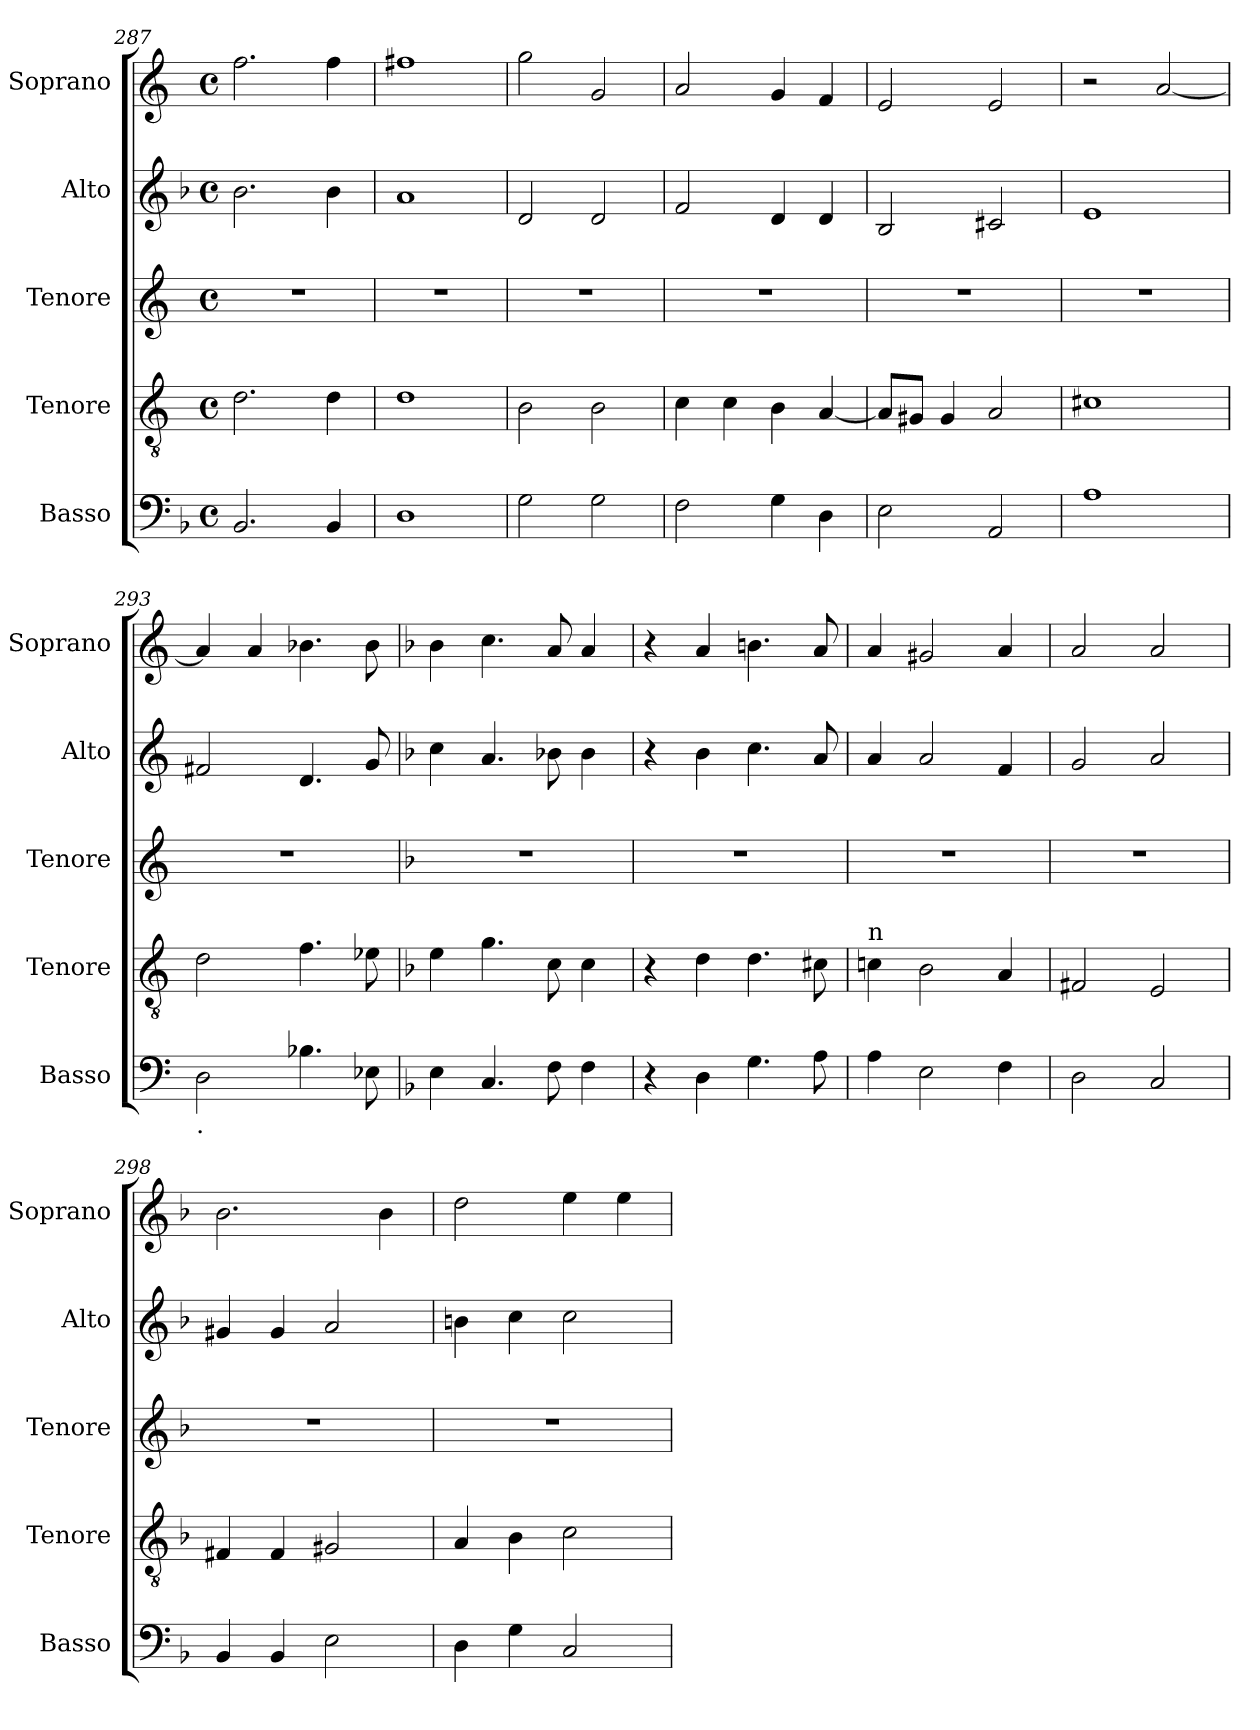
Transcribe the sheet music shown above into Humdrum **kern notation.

**kern	**kern	**kern	**kern	**kern
*part5	*part4	*part3	*part2	*part1
*staff5	*staff4	*staff3	*staff2	*staff1
*I"Basso	*I"Tenore	*I"Tenore	*I"Alto	*I"Soprano
*I'Basso	*I'Tenore	*I'Tenore	*I'Alto	*I'Soprano
*clefF4	*clefGv2	*clefG2	*clefG2	*clefG2
*k[b-]	*k[]	*k[]	*k[b-]	*k[]
*F:	*C:	*C:	*F:	*C:
*M4/4	*M4/4	*M4/4	*M4/4	*M4/4
*met(c)	*met(c)	*met(c)	*met(c)	*met(c)
=287	=287	=287	=287	=287
2.BB-/	2.d\	1r	2.b-\	2.ff\
4BB-/	4d\	.	4b-\	4ff\
=288	=288	=288	=288	=288
1D	1d	1r	1a	1ff#X
=289	=289	=289	=289	=289
2G\	2B\	1r	2d/	2gg\
2G\	2B\	.	2d/	2g/
=290	=290	=290	=290	=290
2F\	4c\	1r	2f/	2a/
.	4c\	.	.	.
4G\	4B\	.	4d/	4g/
4D\	[<4A/	.	4d/	4f/
=291	=291	=291	=291	=291
2E\	8A/L]	1r	2B-/	2e/
.	8G#X/J	.	.	.
.	4G#/	.	.	.
2AA/	2A/	.	2c#X/	2e/
=292	=292	=292	=292	=292
1A	1c#X	1r	1e	2r
.	.	.	.	[<2a/
!!LO:PB:g=z
=293	=293	=293	=293	=293
*k[]	*	*	*k[]	*
*C:	*	*	*C:	*
!LO:TX:b:t=.	!	!	!	!
2D\	2d\	1r	2f#X/	4a/]
.	.	.	.	4a/
4.B-X\	4.f\	.	4.d/	4.b-X\
8E-X\	8e-X\	.	8g/	8b-\
=294	=294	=294	=294	=294
*k[b-]	*k[b-]	*k[b-]	*k[b-]	*k[b-]
*F:	*F:	*F:	*F:	*F:
4E\	4e\	1r	4cc\	4b-\
4.C/	4.g\	.	4.a/	4.cc\
8F\	8c\	.	8b-X\	8a/
4F\	4c\	.	4b-\	4a/
=295	=295	=295	=295	=295
4r	4r	1r	4r	4r
4D\	4d\	.	4b-\	4a/
4.G\	4.d\	.	4.cc\	4.bn\
8A\	8c#X\	.	8a/	8a/
=296	=296	=296	=296	=296
!	!LO:TX:a:t=n	!	!	!
4A\	4cn\	1r	4a/	4a/
2E\	2B-\	.	2a/	2g#X/
4F\	4A/	.	4f/	4a/
=297	=297	=297	=297	=297
2D\	2F#X/	1r	2g/	2a/
2C/	2E/	.	2a/	2a/
=298	=298	=298	=298	=298
4BB-/	4F#X/	1r	4g#X/	2.b-\
4BB-/	4F#/	.	4g#/	.
2E\	2G#X/	.	2a/	.
.	.	.	.	4b-\
=299	=299	=299	=299	=299
4D\	4A/	1r	4bn\	2dd\
4G\	4B-\	.	4cc\	.
2C/	2c\	.	2cc\	4ee\
.	.	.	.	4ee\
=	=	=	=	=
*-	*-	*-	*-	*-
